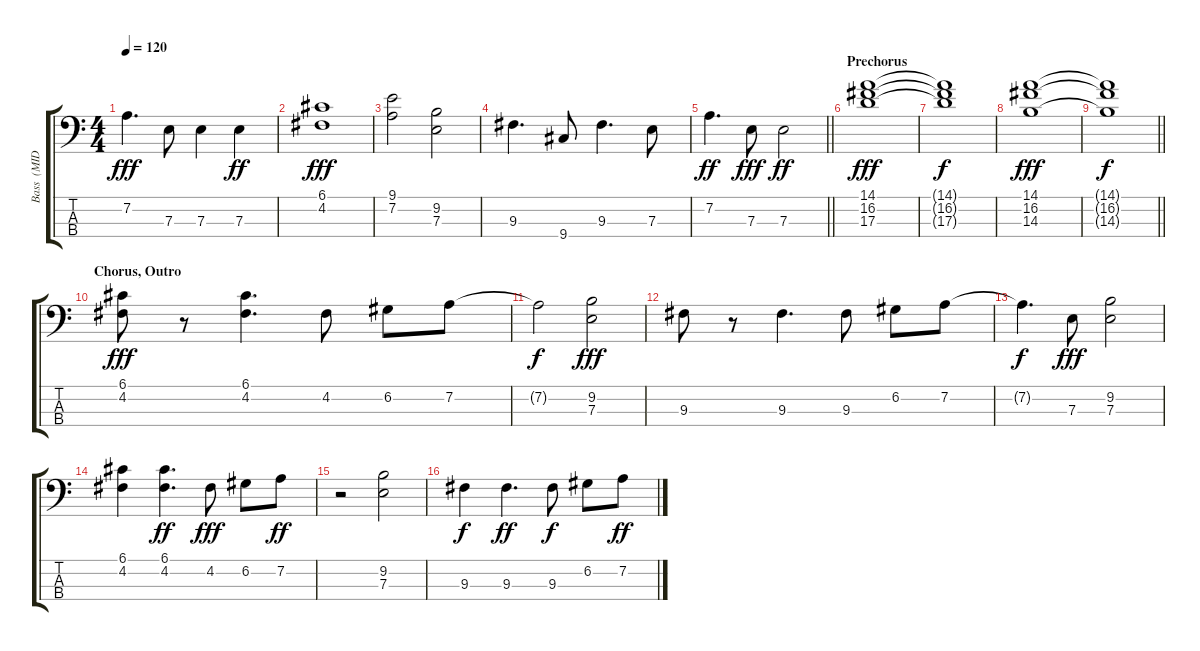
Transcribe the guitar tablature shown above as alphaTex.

\track ("Bass  (MIDI)" "Bass  (MID") {instrument synthbass2}
\staff {score tabs}
\tuning (G2 D2 A1 E1) {hide}
\ts (4 4)
\tempo 120
\clef f4
\ks c
7.2.4{d dy fff} 7.3.8 7.3.4 7.3.4{dy ff} |
(6.1 4.2).1{dy fff} |
(9.1 7.2).2 (9.2 7.3).2 |
9.3.4{d} 9.4.8 9.3.4{d} 7.3.8 |
\barLineRight lightlight
7.2.4{d dy ff} 7.3.8{dy fff} 7.3.2{dy ff} |
\section ("" "Prechorus")
(14.1 16.2 17.3).1{dy fff} |
(14.1{t} 16.2{t} 17.3{t}).1{dy f} |
(14.1 16.2 14.3).1{dy fff} |
\barLineRight lightlight
(14.1{t} 16.2{t} 14.3{t}).1{dy f} |
\section ("" "Chorus, Outro")
(6.1 4.2).8{dy fff} r.8 (6.1 4.2).4{d} 4.2.8 6.2.8 7.2.8 |
7.2{t}.2{dy f} (9.2 7.3).2{dy fff} |
9.3.8 r.8 9.3.4{d} 9.3.8 6.2.8 7.2.8 |
7.2{t}.4{d dy f} 7.3.8{dy fff} (9.2 7.3).2 |
(6.1 4.2).4 (6.1 4.2).4{d dy ff} 4.2.8{dy fff} 6.2.8 7.2.8{dy ff} |
r.2 (9.2 7.3).2 |
9.3.4{dy f} 9.3.4{d dy ff} 9.3.8{dy f} 6.2.8 7.2.8{dy ff}
